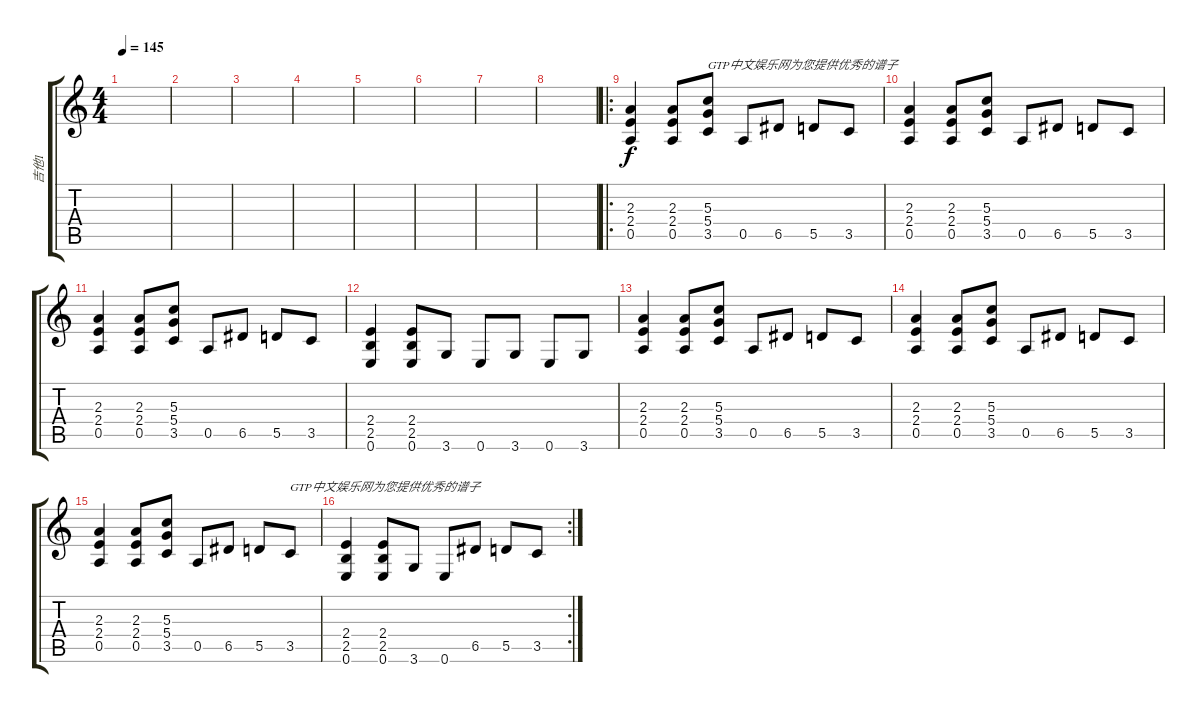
\track ("吉他1" "吉他1") {instrument distortionguitar}
\staff {score tabs}
\tuning (E4 B3 G3 D3 A2 E2) {hide}
\ts (4 4)
\tempo 145
\clef g2
\ks c
|
|
|
|
|
|
|
|
\ro
(2.3 2.4 0.5).4 (2.3 2.4 0.5).8 (5.3 5.4 3.5).8{txt "GTP中文娱乐网为您提供优秀的谱子"} 0.5.8 6.5.8 5.5.8 3.5.8 |
(2.3 2.4 0.5).4 (2.3 2.4 0.5).8 (5.3 5.4 3.5).8 0.5.8 6.5.8 5.5.8 3.5.8 |
(2.3 2.4 0.5).4 (2.3 2.4 0.5).8 (5.3 5.4 3.5).8 0.5.8 6.5.8 5.5.8 3.5.8 |
(2.4 2.5 0.6).4 (2.4 2.5 0.6).8 3.6.8 0.6.8 3.6.8 0.6.8 3.6.8 |
(2.3 2.4 0.5).4 (2.3 2.4 0.5).8 (5.3 5.4 3.5).8 0.5.8 6.5.8 5.5.8 3.5.8 |
(2.3 2.4 0.5).4 (2.3 2.4 0.5).8 (5.3 5.4 3.5).8 0.5.8 6.5.8 5.5.8 3.5.8 |
(2.3 2.4 0.5).4 (2.3 2.4 0.5).8 (5.3 5.4 3.5).8 0.5.8 6.5.8 5.5.8 3.5.8{txt "GTP中文娱乐网为您提供优秀的谱子"} |
\rc 2
(2.4 2.5 0.6).4 (2.4 2.5 0.6).8 3.6.8 0.6.8 6.5.8 5.5.8 3.5.8
